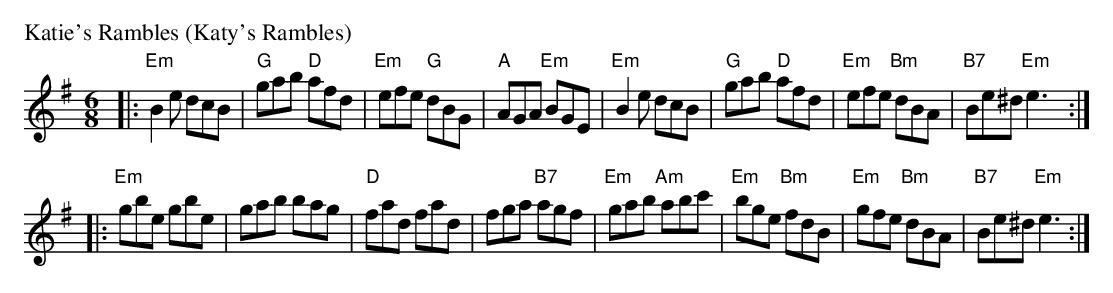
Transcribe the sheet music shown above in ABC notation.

X:1
P: Katie's Rambles (Katy's Rambles)
M: 6/8
L: 1/8
K: Em
|: "Em"B2e dcB | "G"gab "D"afd | "Em"efe "G"dBG | "A"AGA "Em"BGE \
|  "Em"B2e dcB | "G"gab "D"afd | "Em"efe "Bm"dBA | "B7"Be^d "Em"e3 :|
|: "Em"gbe gbe | gab bag | "D"fad fad | fga "B7"agf \
| "Em"gab "Am"abc' | "Em"bge "Bm"fdB | "Em"gfe "Bm"dBA | "B7"Be^d "Em"e3 :|
